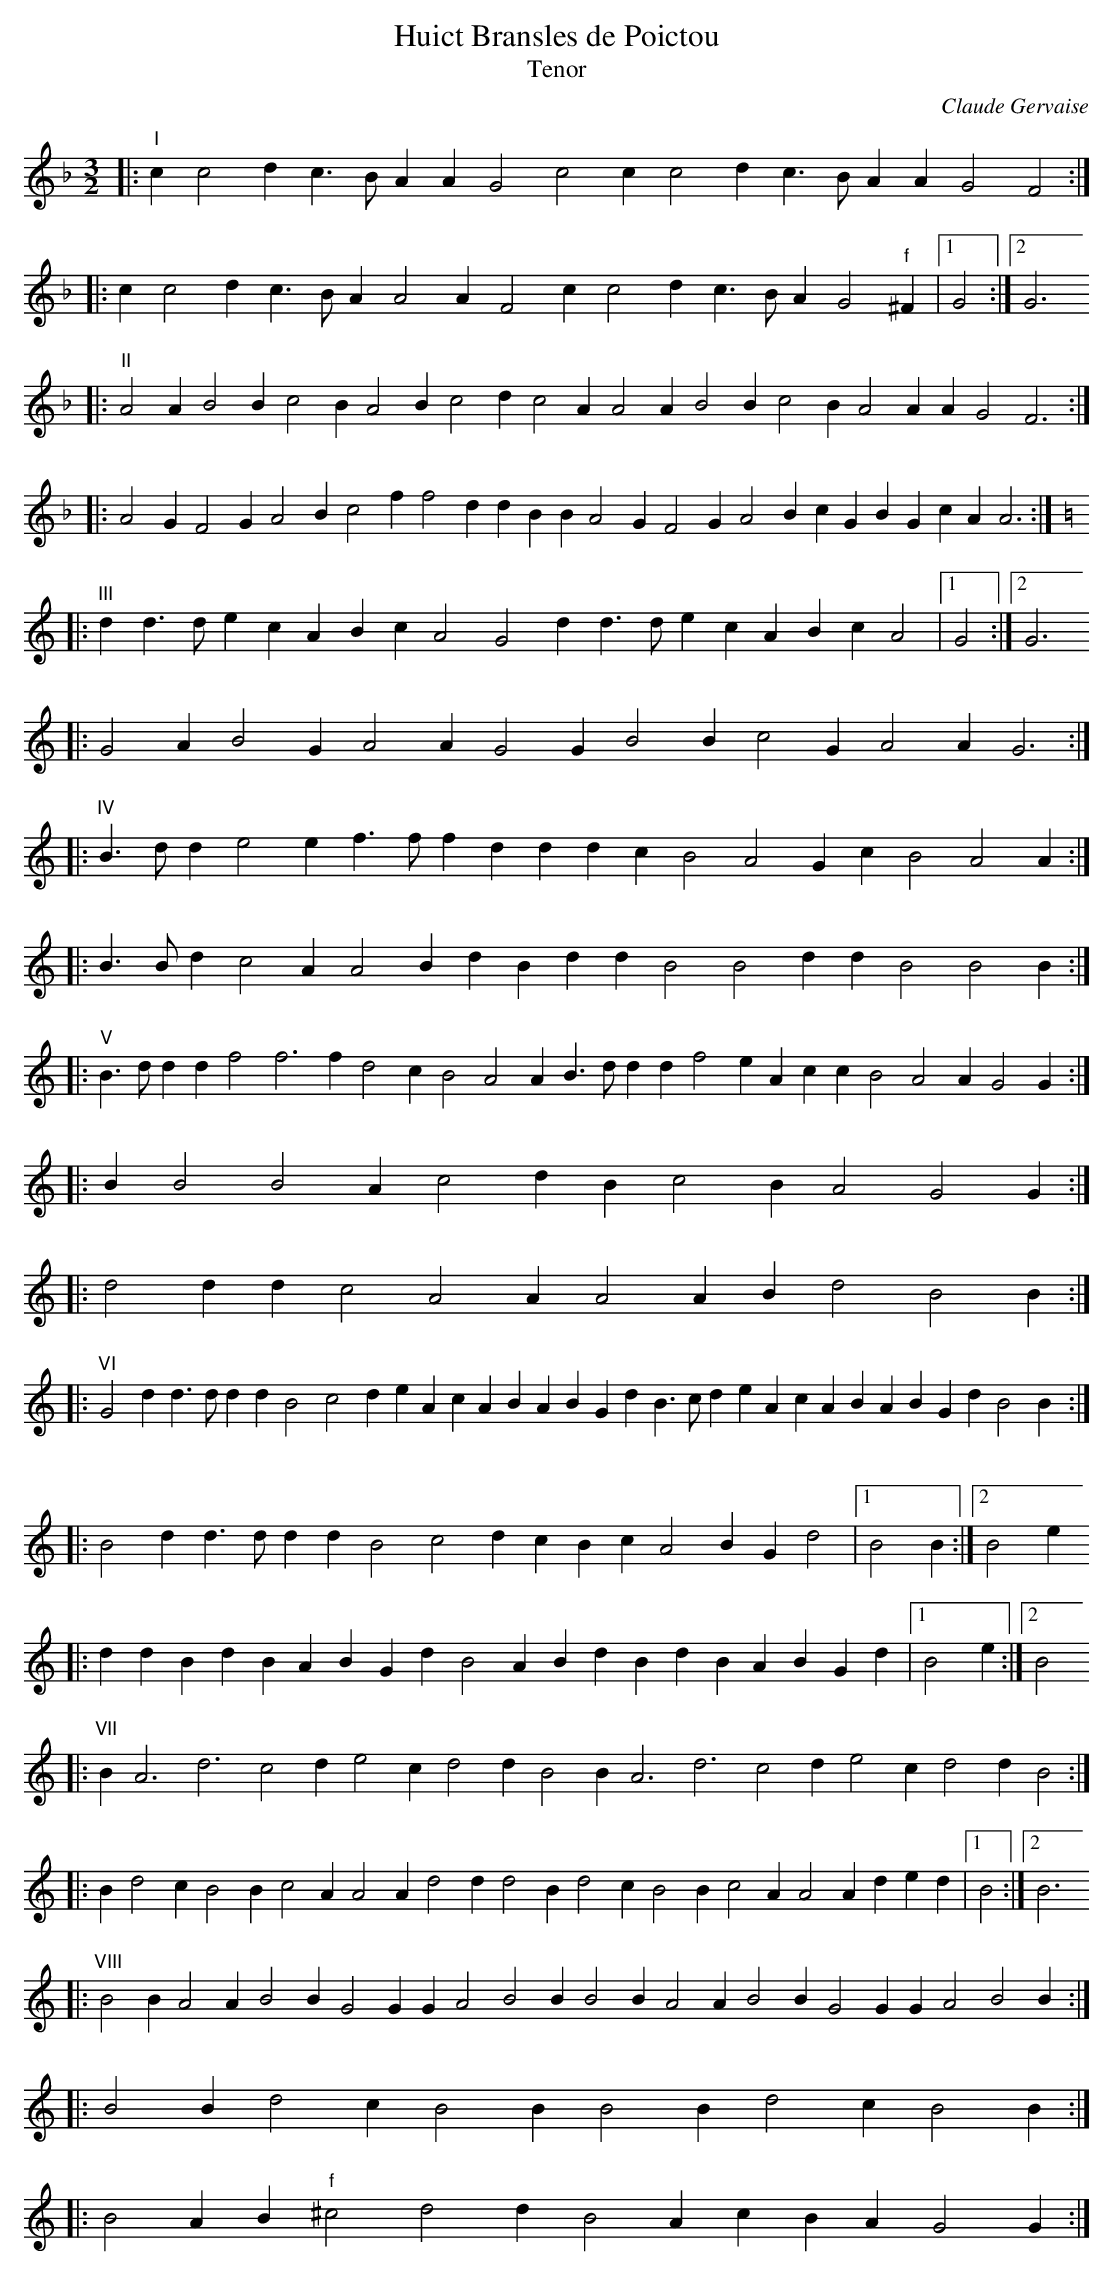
X:1
T:Huict Bransles de Poictou
T:Tenor
C:Claude Gervaise
M:3/2
L:1/4
K:G dor -8va
|: "I"c c2 d c > B A A G2 c2 c c2 d c > B A A G2 F2 :|
|: c c2 d c > B A A2 A F2 c c2 d c > B A G2 "f"^F  |1 G2  :|2 G3
K:F -8va
|:"II"A2  A B2 B c2 B A2 B c2 d c2 A A2 A B2 B c2 B A2 A A G2 F3:|
|: A2 G F2 G A2 B c2 f f2 d d B B A2 G F2 G A2 B c G B G c A A3 :|
K:G mix -8va
|:"III"d d > d e c A B c A2 G2 d d > d e c A B c A2  |1 G2 :|2 G3
|: G2 A B2 G A2 A G2 G B2 B c2 G A2 A G3 :|
|:"IV"B > d d e2 e f > f f d d d c B2 A2 G c B2 A2 A :|
|: B > B d c2 A A2 B d B d d B2 B2 d d B2 B2 B :|
|:"V"B > d d d f2 f3 f d2 c B2 A2 A B > d d d f2 e A c c B2 A2 A G2 G :|
|: B B2 B2 A c2 d B c2 B A2 G2 G :|
|: d2 d d c2 A2 A A2 A B d2 B2 B :|
|:"VI"G2 d d > d d d B2 c2 d e A c A B A B G d B > c d e A c A B A B G d B2 B :|
|: B2 d d > d d d B2 c2 d c B c A2 B G d2  |1 B2 B :|2 B2 e
|: d d B d B A B G d B2 A B d B d B A B G d  |1 B2 e :|2 B2
|:"VII"B A3 d3 c2 d e2 c d2 d B2 B A3 d3 c2 d e2 c d2 d B2  :|
|: B d2 c B2 B c2 A A2 A d2 d d2 B d2 c B2 B c2 A A2 A d e d|1 B2 :|2 B3
|:"VIII"B2 B A2 A B2 B G2 G G A2 B2 B B2 B A2 A B2 B G2 G G A2 B2 B :|
|:B2 B d2 c B2 B B2 B d2 c B2 B :|
|: B2 A B "f"^c2 d2 d B2 A c B A G2 G:|
